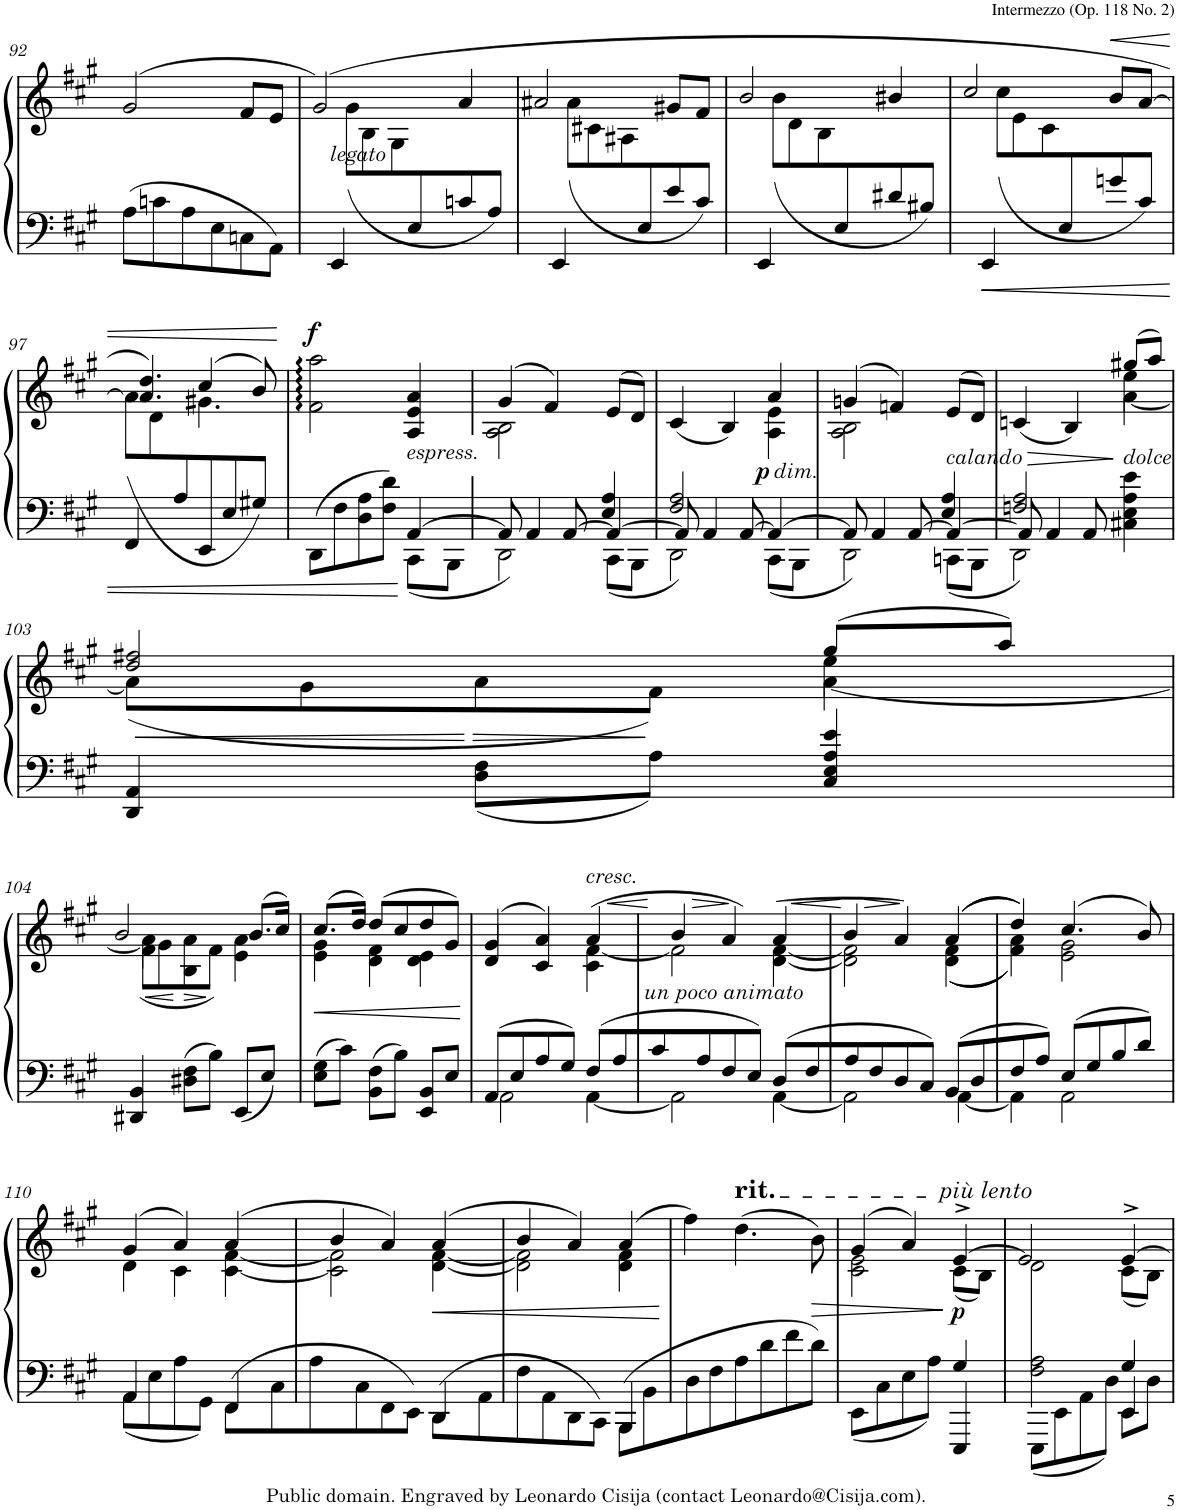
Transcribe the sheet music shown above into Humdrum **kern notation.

**kern	**kern	**dynam
*part1	*part1	*part1
*staff2	*staff1	*staff1/2
*I"Piano	*	*
*I'Pno.	*	*
!!LO:PB:g=z
*clefF4	*clefG2	*
*k[f#c#g#]	*k[f#c#g#]	*
*M3/4	*M3/4	*
=92	=92	=92
8A\L	(>2g#/	.
8cn\	.	.
8A\	.	.
8E\	.	.
8Cn\	8f#/L	.
8AA\J	8e/J)	.
=93	=93	=93
*^	*^	*
!	!	!LO:TX:b:i:t=legato	!	!
4.ryy	4EE/	(>2g#/	(<8g#\L	.
.	.	.	8B\	.
.	2ryy	.	8G#\	.
8E/	.	.	4.ryy	.
8cn/	.	4a/	.	.
8A/J)	.	.	.	.
=94	=94	=94	=94	=94
4.ryy	4EE/	2a#X/	(<8a#\L	.
.	.	.	8c#X\	.
.	2ryy	.	8A#X\	.
8E/	.	.	4.ryy	.
8e/	.	8g#X/L	.	.
8c#/J)	.	8f#/J	.	.
=95	=95	=95	=95	=95
4.ryy	4EE/	2b/	(<8b\L	.
.	.	.	8d\	.
.	2ryy	.	8B\	.
8E/	.	.	4.ryy	.
8d#X/	.	4b#X/	.	.
8B#X/J)	.	.	.	.
=96	=96	=96	=96	=96
4.ryy	4EE/	2cc#/	(<8cc#\L	.
.	.	.	8e\	.
.	2ryy	.	8c#\	.
8E/	.	.	4.ryy	.
!	!	!	!	!LO:HP:b
8gn/	.	8b/L	.	<
8c#/J)	.	[8a/J	.	.
!!LO:LB:g=z
=97	=97	=97	=97	=97
*	*	*	*^	*
4FF#/	4ryy	4.a/] 4.dd/)	4.ryy	(<8a\L	.
.	.	.	.	8d\	.
2ryy	8A/	.	.	2ryy	.
.	8EE/	(4cc#/	4.g#X\	.	.
.	8E/	.	.	.	.
.	8G#X/J)	8b/)	.	.	.
*	*	*v	*v	*v	*
=98	=98	=98	=98
!	!	!	!LO:DY:a
8DD\L	2ryy	2f#\ 2aa\	f
8F#\	.	.	.
8D\ 8A\	.	.	.
8F#\ 8d\J	.	.	.
!	!	!LO:TX:b:i:t=espress.	!
8CC#\L	[4AA/	4A/ 4e/ 4a/	.
8BBB\J	.	.	.
=99	=99	=99	=99
*	*^	*^	*
2ryy	2DD\	8AA/]	(>4g#/	2A\ 2B\	.
.	.	4AA/	.	.	.
.	.	.	4f#/)	.	.
.	.	[8AA/	.	.	.
4E/ 4A/	8CC#\L	4AA/_	(>8e/L	4ryy	.
.	8BBB\J	.	8d/J)	.	.
=100	=100	=100	=100	=100	=100
2F#/ 2A/	2DD\	8AA/]	(<4c#/	2ryy	.
.	.	4AA/	.	.	.
.	.	.	4B/)	.	.
.	.	[>8AA/	.	.	.
!	!	!	!LO:TX:b:i:t=dim.	!	!
!	!	!	!	!	!LO:DY:b
4ryy	8CC#\L	4AA/_	4a/	4A\ 4e\	p
.	8BBB\J	.	.	.	.
=101	=101	=101	=101	=101	=101
2ryy	2DD\	8AA/]	(>4gn/	2A\ 2B\	.
.	.	4AA/	.	.	.
.	.	.	4fn/)	.	.
.	.	[8AA/	.	.	.
!	!	!	!LO:TX:b:i:t=calando	!	!
!	!	!	!	!	!LO:HP:b
4E/ 4A/	8CCn\L	4AA/_	(>8e/L	4ryy	>
.	8BBB\J	.	8d/J)	.	.
=102	=102	=102	=102	=102	=102
*	*	*	*	*^	*
2Fn/ 2A/	2DD\	8AA/]	(<4cn/	2ryy	2ryy	.
.	.	4AA/	.	.	.	.
.	.	.	4B/)	.	.	.
.	.	8AA/	.	.	.	.
!	!	!	!LO:TX:b:i:t=dolce	!	!	!
4ryy	4C#X\ 4E\ 4A\ 4e\	4ryy	(8gg#X/L	[4a\	4ee\	[
.	.	.	8aa/J)	.	.	.
*v	*v	*v	*	*	*	*
!!LO:LB:g=z	!!	!!
=103	=103	=103	=103	=103
!	!	!	!	!LO:HP:b
4DD/ 4AA/	2dd/ 2ff#X/	(8a\L]	2ryy	<
.	.	8g#\	.	.
!	!	!	!	!LO:HP:n=1:b
8D\ 8F#\L	.	8a\	.	] >
8A\J	.	8f#\J)	.	[
4C#/ 4E/ 4A/ 4e/	(8gg#/L	4ee\	[4a\	.
.	8aa/J)	.	.	.
!!LO:LB:g=z	!!	!!
=104	=104	=104	=104	=104
4DD#X/ 4BB/	2b/	(8f#\L	4a\]	.
!	!	!	!	!LO:HP:b
.	.	8g#\	.	<
!	!	!	!	!LO:HP:n=1:b
8D#X\ 8F#\L	.	8B\ 8a\	2ryy	] >
8B\J	.	8f#\J)	.	[
8EE/L	(8.b/L	4e\ 4a\	.	.
8E/J	.	.	.	.
.	16cc#/Jk)	.	.	.
*	*v	*v	*v	*
=105	=105	=105
!	!	!LO:HP:b
*	*^	*
8E\ 8G#\L	(8.cc#/L	4e\ 4g#\	<
8c#\J	.	.	.
.	16dd/Jk)	.	.
8BB\ 8F#\L	(8dd/L	4d\ 4f#\	.
8B\J	8cc#/	.	.
8EE/ 8BB/L	8dd/	4d\ 4e\	.
8E/J	8g#/J)	.	.
*	*v	*v	*
.	.	]
=106	=106	=106
*^	*^	*
!	!	!	!	!LO:HP:b
8AA/L	2AA\	(4g#/	4d/	<
8E/	.	.	.	.
8A/	.	4a/)	4c#/	.
8G#/J	.	.	.	.
!	!	!LO:TX:a:i:t=cresc.	!	!
8F#/L	[4AA\	(4a/	4c#\ [4f#\	.
8A/	.	.	.	.
*v	*v	*	*	*
*	*v	*v	*
.	.	[
=107	=107	=107
*^	*	*
!	!	!LO:TX:b:i:t=un poco animato	!
!	!	!	!LO:HP:b
*	*	*^	*
8c#/	2AA\]	4b/	2f#\]	>
8A/	.	.	.	.
8F#/	.	4a/)	.	.
8E/J	.	.	.	.
!	!	!	!	!LO:HP:n=1:b
8D/L	[4AA\	(4a/	[4d\ [4f#\	[ <
8F#/	.	.	.	.
=108	=108	=108	=108	=108
!	!	!	!	!LO:HP:b
8A/	2AA\]	4b/	2d\] 2f#\]	>
8F#/	.	.	.	.
8D/	.	4a/)	.	] ]
8C#/J	.	.	.	.
8BB/L	[4AA\	((4a/	((4d\ 4f#\	.
8D/	.	.	.	.
=109	=109	=109	=109	=109
8F#/	4AA\]	4dd/))	4f#\ 4a\))	.
8A/J	.	.	.	.
8E/L	2AA\	(4.cc#/	2e\ 2g#\	.
8G#/	.	.	.	.
8B/	.	.	.	.
8d/J	.	8b/)	.	.
!!LO:LB:g=z	!!
=110	=110	=110	=110	=110
4AA/	8AA\L	(>4g#/	4d\	.
.	8E\	.	.	.
4ryy	8A\	4a/)	4c#\	.
.	8GG#\J	.	.	.
8FF#\L	4FF#/	(4a/	[4c#\ [4f#\	.
8C#\	.	.	.	.
=111	=111	=111	=111	=111
8A\	2ryy	4b/	2c#\] 2f#\]	.
8C#\	.	.	.	.
8FF#\	.	4a/)	.	.
8EE\J	.	.	.	.
!	!	!	!	!LO:HP:b
8DD\L	4DD/	(4a/	[4d\ [4f#\	<
8AA\	.	.	.	.
=112	=112	=112	=112	=112
8F#\	2ryy	4b/	2d\] 2f#\]	.
8AA\	.	.	.	.
8DD\	.	4a/)	.	.
8CC#\J	.	.	.	.
8BBB\L	4BBB/	(4a/	4d\ 4f#\	.
8BB\	.	.	.	.
*v	*v	*	*	*
*	*v	*v	*
.	.	[
=113	=113	=113
8D\	4ff#\)	.
8F#\	.	.
!	!LO:TX:a:t=rit.	!
8A\	(4.dd\	.
8d\	.	.
8f#\	.	.
8d\J	8b\)	.
=114	=114	=114
*^	*^	*
8EE\L	2ryy	(>4g#/	2c#\ 2e\	.
8C#\	.	.	.	.
8E\	.	4a/)	.	.
8A\J	.	.	.	.
!	!	!LO:TX:a:i:t=più lento	!	!
!	!	!	!	!LO:DY:n=1:b
4EEE/	4G#/	[4e^/	(8c#\L	[ p
.	.	.	8B\J)	.
=115	=115	=115	=115	=115
*	*^	*	*	*
8EEE\L	2F#\ 2A\	2ryy	2e/]	2d\	.
8EE\	.	.	.	.	.
8AA\	.	.	.	.	.
8D\J	.	.	.	.	.
8EE\L	4EE/	4G#/	[4e^/	(8c#\L	.
8D\J	.	.	.	8B\J)	.
*v	*v	*v	*	*	*
*	*v	*v	*
=	=	=
*-	*-	*-
